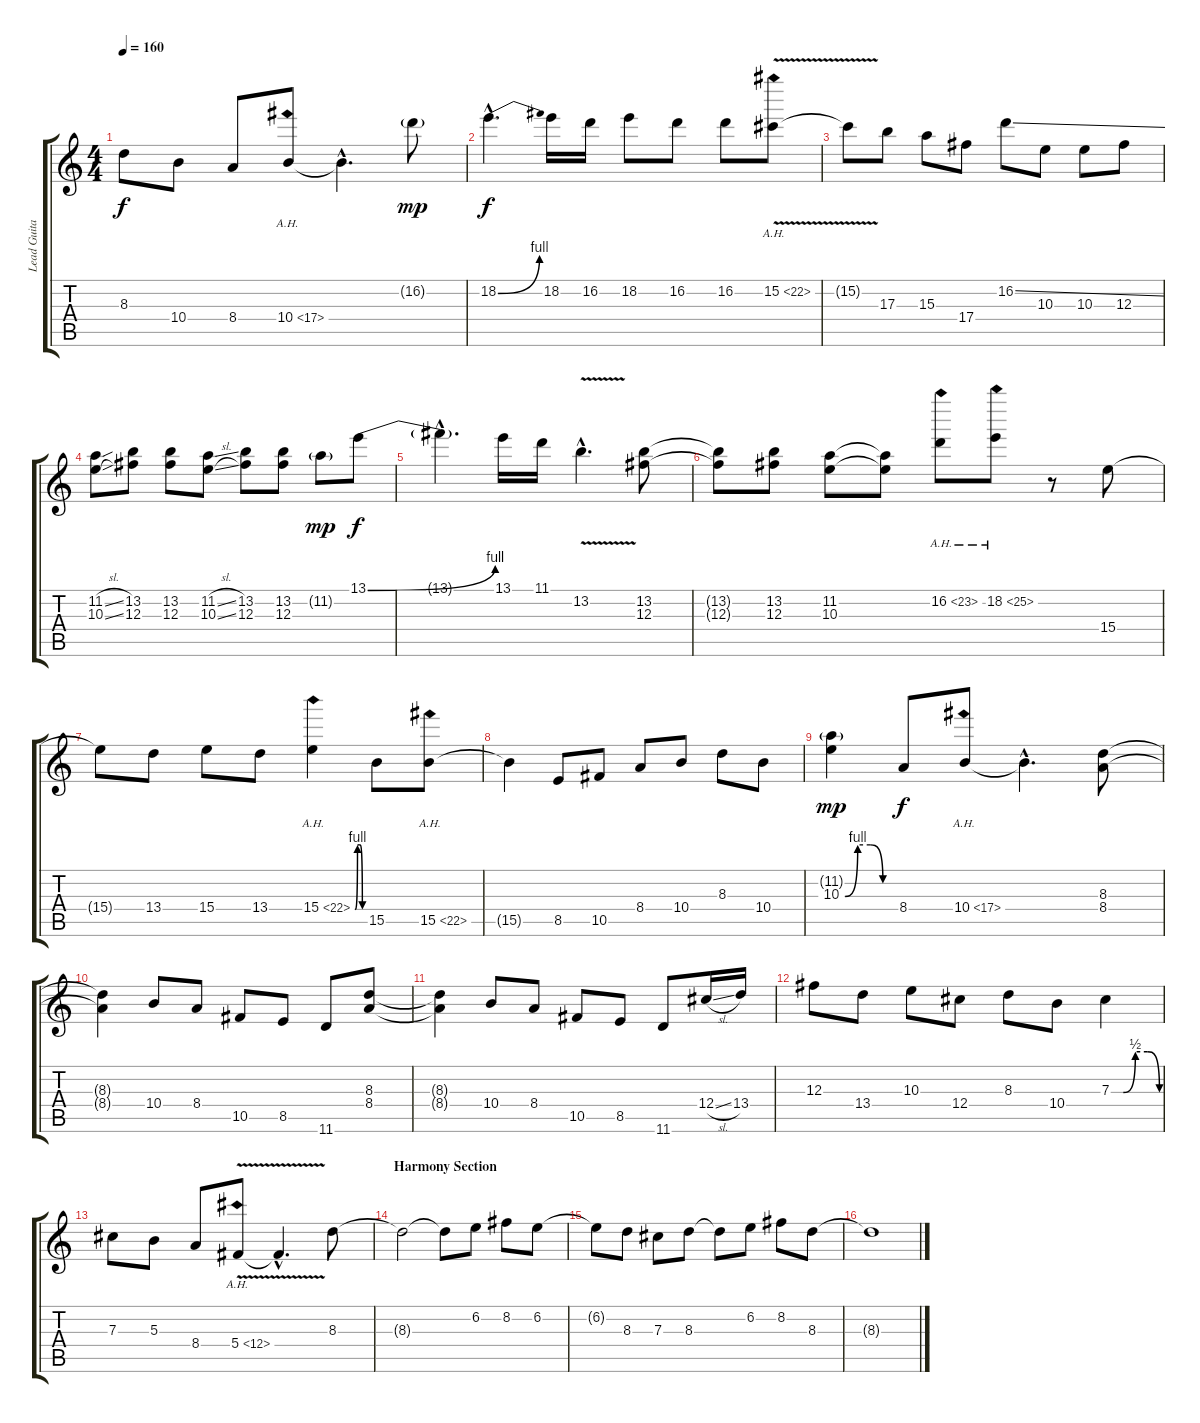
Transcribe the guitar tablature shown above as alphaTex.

\track ("Lead Guitar" "Lead Guita") {instrument distortionguitar}
\staff {score tabs}
\tuning (Eb4 Bb3 Gb3 Db3 Ab2 Eb2) {hide}
\ts (4 4)
\tempo 160
\clef g2
\ks c
8.3.8{dy f} 10.4.8 8.4.8 10.4{ah 7}.8 10.4{hac t}.4{d} 16.2{g}.8{dy mp} |
18.2{be (bend 0 0 60 4) hac}.4{d dy f} 18.2.16 16.2.16 18.2.8 16.2.8 16.2.8 15.2{ah 7 v}.8 |
15.2{t}.8 17.3.8 15.3.8 17.4.8 16.2{ss}.8 10.3.8 10.3.8 12.3.8 |
(11.2{sl} 10.3{sl}).8 (13.2 12.3).8 (13.2 12.3).8 (11.2{sl} 10.3{sl}).8 (13.2 12.3).8 (13.2 12.3).8 11.2{g}.8{dy mp} 13.1{be (bend 0 0 60 4)}.8{dy f} |
13.1{hac t}.4{d} 13.1.16 11.1.16 13.2{v hac}.4{d} (13.2 12.3).8 |
(13.2{t} 12.3{t}).8 (13.2 12.3).8 (11.2 10.3).8 (11.2{t} 10.3{t}).8 16.2{ah 7}.8 18.2{ah 7}.8 r.8 15.4.8 |
15.4{t}.8 13.4.8 15.4.8 13.4.8 15.4{be (custom 0 0 15 4 30 4 45 0 60 0) ah 7}.4 15.5.8 15.5{ah 7}.8 |
15.5{t}.4 8.5.8 10.5.8 8.4.8 10.4.8 8.3.8 10.4.8 |
(11.2{g} 10.3{be (custom 0 0 15 4 30 4 45 0 60 0)}).4{dy mp} 8.4.8{dy f} 10.4{ah 7}.8 10.4{hac t}.4{d} (8.3 8.4).8 |
(8.3{t} 8.4{t}).4 10.4.8 8.4.8 10.5.8 8.5.8 11.6.8 (8.3 8.4).8 |
(8.3{t} 8.4{t}).4 10.4.8 8.4.8 10.5.8 8.5.8 11.6.8 12.4{sl}.16 13.4.16 |
12.3.8 13.4.8 10.3.8 12.4.8 8.3.8 10.4.8 7.3{be (custom 0 0 15 0 30 2 45 2 60 0)}.4 |
7.3.8 5.3.8 8.4.8 5.4{ah 7 v}.8 5.4{hac t}.4{d} 8.3.8 |
\section ("" "Harmony Section")
8.3{t}.2 8.3{t}.8 6.2.8 8.2.8 6.2.8 |
6.2{t}.8 8.3.8 7.3.8 8.3.8 8.3{t}.8 6.2.8 8.2.8 8.3.8 |
8.3{t}.1
